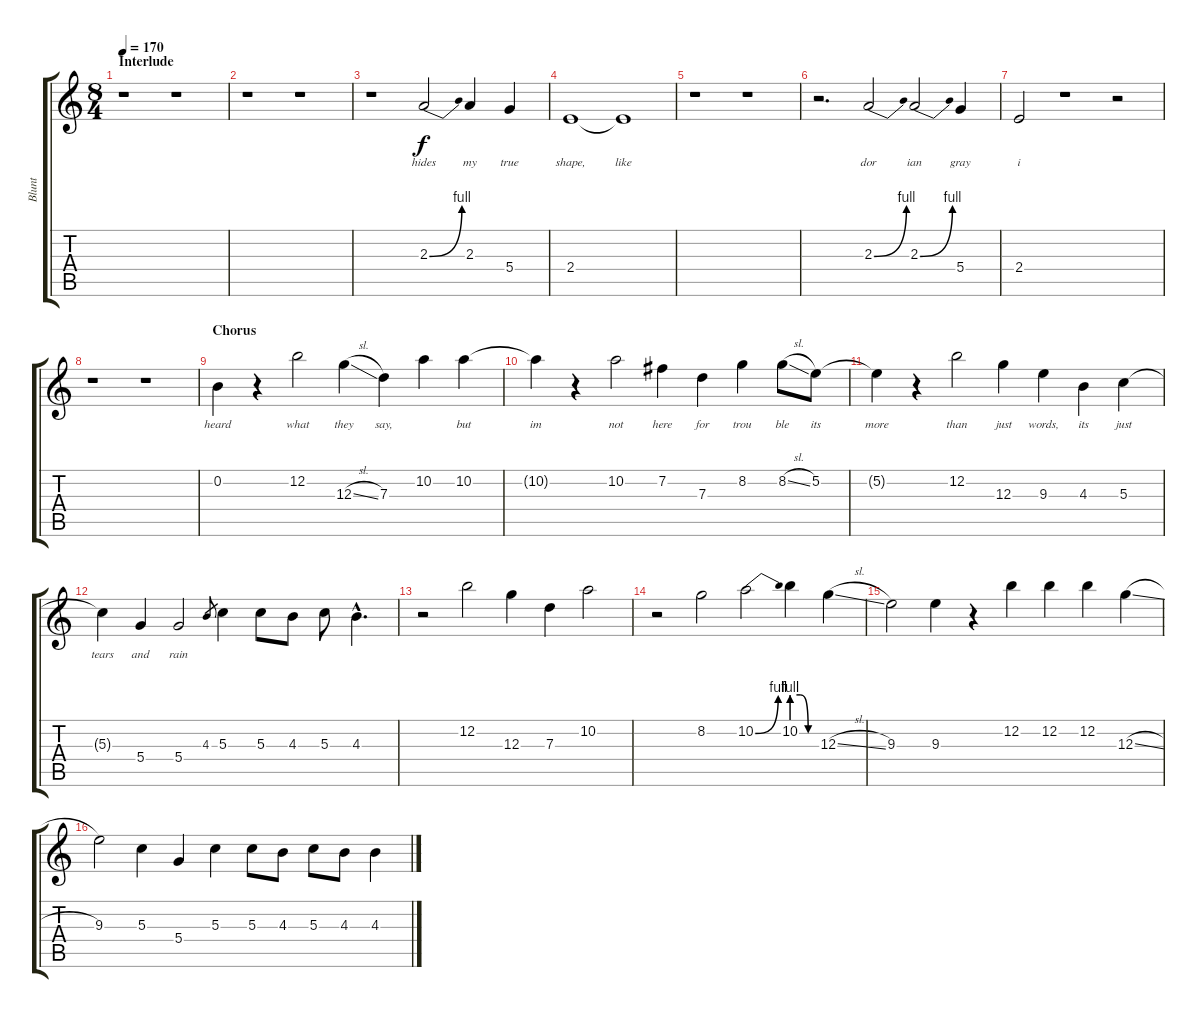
\track ("Blunt" "Blunt") {instrument distortionguitar}
\staff {score tabs}
\tuning (E4 B3 G3 D3 A2 E2) {hide}
\ts (8 4)
\section ("" "Interlude")
\tempo 170
\clef g2
\ks c
r.1{dy f} r.1 |
r.1 r.1 |
r.1 2.3{be (bend 0 0 60 4)}.2{lyrics (0 "hides") lyrics (1 "") lyrics (2 "") lyrics (3 "") lyrics (4 "")} 2.3.4{lyrics (0 "my") lyrics (1 "") lyrics (2 "") lyrics (3 "") lyrics (4 "")} 5.4.4{lyrics (0 "true") lyrics (1 "") lyrics (2 "") lyrics (3 "") lyrics (4 "")} |
2.4.1{lyrics (0 "shape,") lyrics (1 "") lyrics (2 "") lyrics (3 "") lyrics (4 "")} 2.4{t}.1{lyrics (0 "like") lyrics (1 "") lyrics (2 "") lyrics (3 "") lyrics (4 "")} |
r.1 r.1 |
r.2{d} 2.3{be (bend 0 0 60 4)}.2{lyrics (0 "dor") lyrics (1 "") lyrics (2 "") lyrics (3 "") lyrics (4 "")} 2.3{be (bend 0 0 60 4)}.2{lyrics (0 "ian") lyrics (1 "") lyrics (2 "") lyrics (3 "") lyrics (4 "")} 5.4.4{lyrics (0 "gray") lyrics (1 "") lyrics (2 "") lyrics (3 "") lyrics (4 "")} |
2.4.2{lyrics (0 "i") lyrics (1 "") lyrics (2 "") lyrics (3 "") lyrics (4 "")} r.1 r.2 |
r.1 r.1 |
\section ("" "Chorus")
0.2.4{lyrics (0 "heard") lyrics (1 "") lyrics (2 "") lyrics (3 "") lyrics (4 "")} r.4 12.2.2{lyrics (0 "what") lyrics (1 "") lyrics (2 "") lyrics (3 "") lyrics (4 "")} 12.3{sl}.4{lyrics (0 "they") lyrics (1 "") lyrics (2 "") lyrics (3 "") lyrics (4 "")} 7.3.4{lyrics (0 "say,") lyrics (1 "") lyrics (2 "") lyrics (3 "") lyrics (4 "")} 10.2.4{lyrics (0 "") lyrics (1 "") lyrics (2 "") lyrics (3 "") lyrics (4 "")} 10.2.4{lyrics (0 "but") lyrics (1 "") lyrics (2 "") lyrics (3 "") lyrics (4 "")} |
10.2{t}.4{lyrics (0 "im") lyrics (1 "") lyrics (2 "") lyrics (3 "") lyrics (4 "")} r.4 10.2.2{lyrics (0 "not") lyrics (1 "") lyrics (2 "") lyrics (3 "") lyrics (4 "")} 7.2.4{lyrics (0 "here") lyrics (1 "") lyrics (2 "") lyrics (3 "") lyrics (4 "")} 7.3.4{lyrics (0 "for") lyrics (1 "") lyrics (2 "") lyrics (3 "") lyrics (4 "")} 8.2.4{lyrics (0 "trou") lyrics (1 "") lyrics (2 "") lyrics (3 "") lyrics (4 "")} 8.2{sl}.8{lyrics (0 "ble") lyrics (1 "") lyrics (2 "") lyrics (3 "") lyrics (4 "")} 5.2.8{lyrics (0 "its") lyrics (1 "") lyrics (2 "") lyrics (3 "") lyrics (4 "")} |
5.2{t}.4{lyrics (0 "more") lyrics (1 "") lyrics (2 "") lyrics (3 "") lyrics (4 "")} r.4 12.2.2{lyrics (0 "than") lyrics (1 "") lyrics (2 "") lyrics (3 "") lyrics (4 "")} 12.3.4{lyrics (0 "just") lyrics (1 "") lyrics (2 "") lyrics (3 "") lyrics (4 "")} 9.3.4{lyrics (0 "words,") lyrics (1 "") lyrics (2 "") lyrics (3 "") lyrics (4 "")} 4.3.4{lyrics (0 "its") lyrics (1 "") lyrics (2 "") lyrics (3 "") lyrics (4 "")} 5.3.4{lyrics (0 "just") lyrics (1 "") lyrics (2 "") lyrics (3 "") lyrics (4 "")} |
5.3{t}.4{lyrics (0 "tears") lyrics (1 "") lyrics (2 "") lyrics (3 "") lyrics (4 "")} 5.4.4{lyrics (0 "and") lyrics (1 "") lyrics (2 "") lyrics (3 "") lyrics (4 "")} 5.4.2{lyrics (0 "rain") lyrics (1 "") lyrics (2 "") lyrics (3 "") lyrics (4 "")} 4.3.8{gr} 5.3.4 5.3.8 4.3.8 5.3.8 4.3{hac}.4{d} |
r.2 12.2.2 12.3.4 7.3.4 10.2.2 |
r.2 8.2.2 10.2{be (bend 0 0 60 4)}.2 10.2{be (custom 0 4 20 4 40 0 60 0)}.4 12.3{sl}.4 |
9.3.2 9.3.4 r.4 12.2.4 12.2.4 12.2.4 12.3{sl}.4 |
9.3.2 5.3.4 5.4.4 5.3.4 5.3.8 4.3.8 5.3.8 4.3.8 4.3.4
